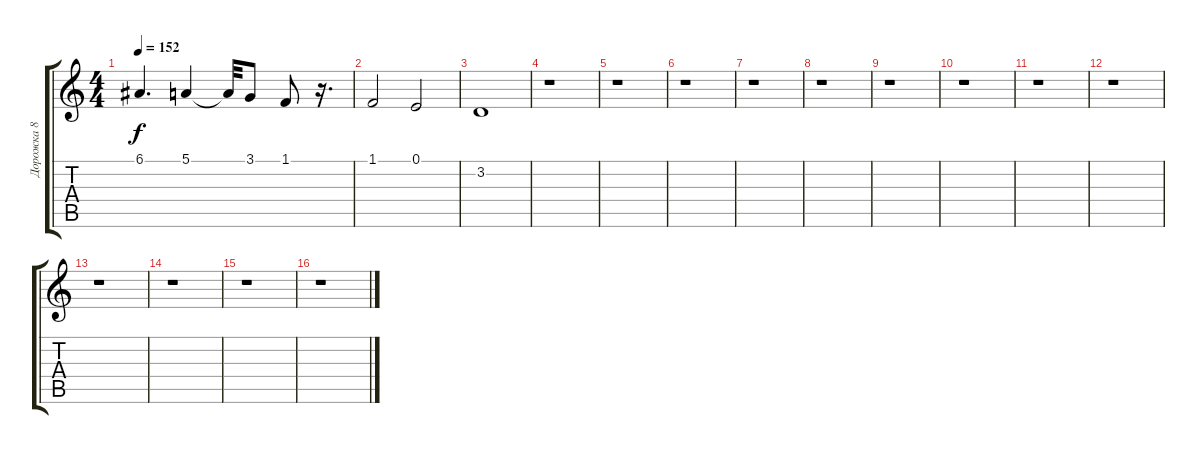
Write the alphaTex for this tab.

\track ("Дорожка 8" "Дорожка 8") {instrument fx5brightness}
\staff {score tabs}
\tuning (E4 B3 G3 D3 A2 E2) {hide}
\ts (4 4)
\tempo 152
\clef g2
\ks c
6.1.4{d dy f} 5.1.4 5.1{t}.32 3.1.8 1.1.8 r.16{d} |
1.1.2 0.1.2 |
3.2.1 |
r.1 |
r.1 |
r.1 |
r.1 |
r.1 |
r.1 |
r.1 |
r.1 |
r.1 |
r.1 |
r.1 |
r.1 |
r.1
